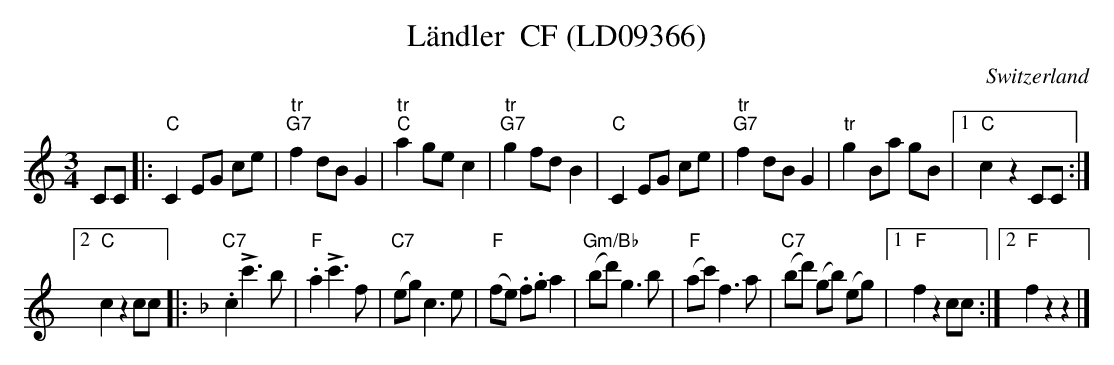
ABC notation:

X:1
T:L\"andler  CF (LD09366)
M:3/4
L:1/8
O:Switzerland
K:C major
CC |: "C"C2 EG ce | "tr""G7"f2 dBG2 | "tr""C"a2gec2 | "tr""G7"g2fdB2 | "C"C2 EG ce | "tr""G7"f2 dBG2 | "tr"g2Ba gB |1 "C"c2z2CC :|2
"C"c2z2cc |: [K:F] ."C7"c2!>!c'3b | "F".a2 !>!c'3f | ("C7"eg) c3e | ("F"fe) .f.ga2 | ("Gm/Bb"bd') g3b | ("F"ac')f3a | ("C7"bd') (gb) (eg) |1 "F"f2z2cc :|2 "F"f2z2z2 |]
